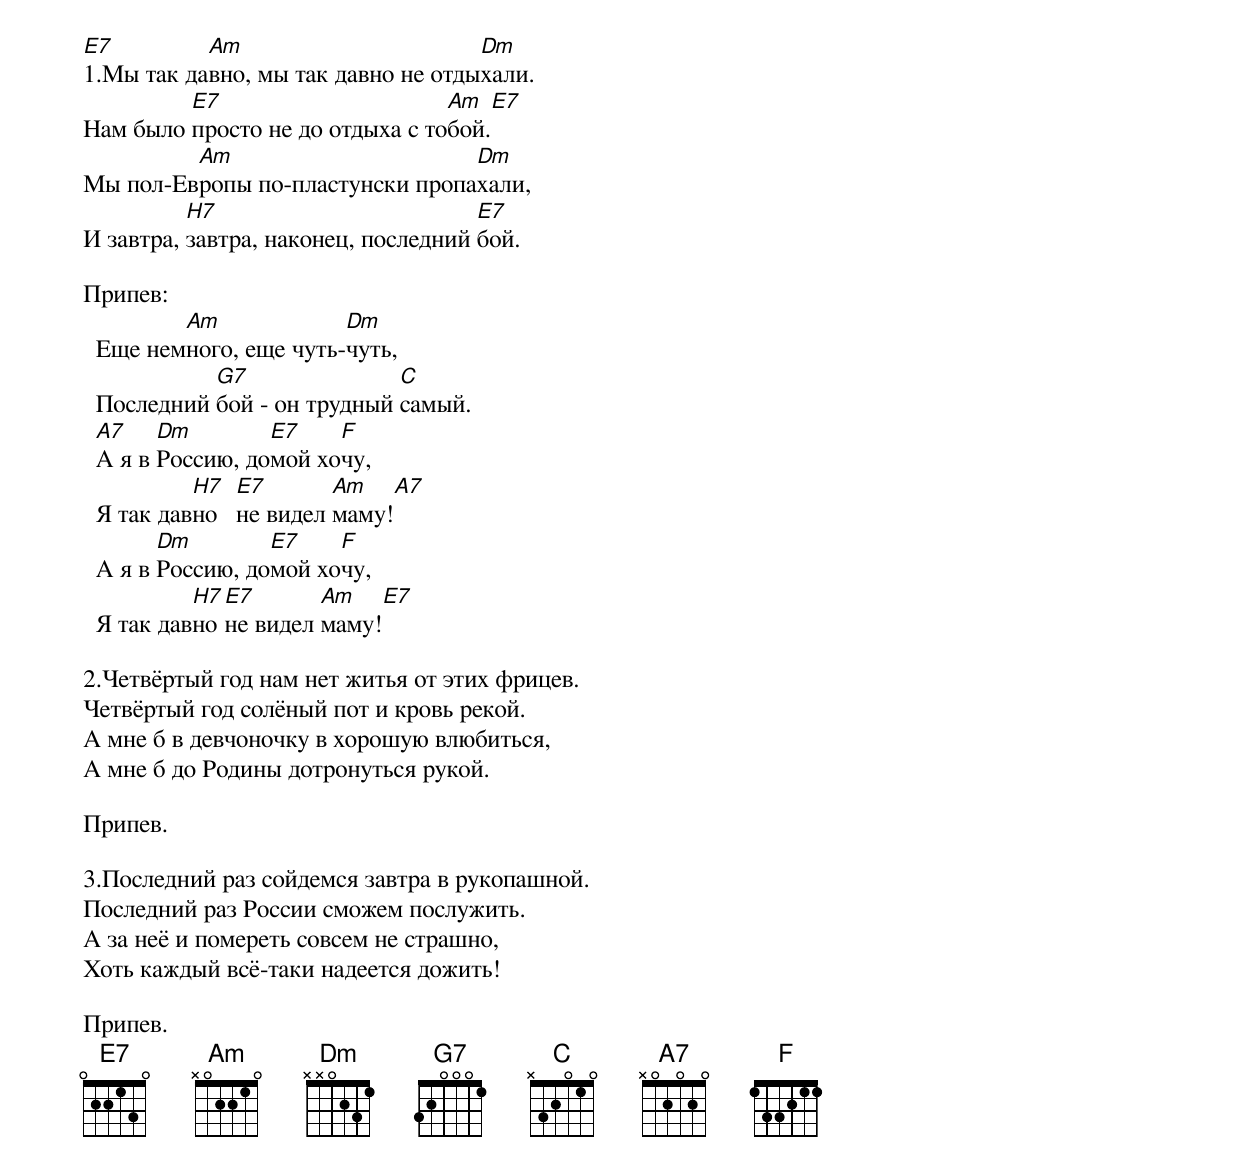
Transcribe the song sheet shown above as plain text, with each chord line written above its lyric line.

E7         Am                       Dm
1.Мы так давно, мы так давно не отдыхали.
         E7                      Am   E7
Нам было просто не до отдыха с тобой.
         Am                      Dm
Мы пол-Европы по-пластунски пропахали,
          H7                         E7
И завтра, завтра, наконец, последний бой.

Припев:
         Am             Dm
  Еще немного, еще чуть-чуть,
            G7               C
  Последний бой - он трудный самый.
  A7    Dm        E7    F
  А я в Россию, домой хочу,
           H7   E7       Am   A7
  Я так давно   не видел маму!
        Dm        E7    F
  А я в Россию, домой хочу,
           H7 E7       Am    E7
  Я так давно не видел маму!

2.Четвёртый год нам нет житья от этих фрицев.
Четвёртый год солёный пот и кровь рекой.
А мне б в девчоночку в хорошую влюбиться,
А мне б до Родины дотронуться рукой.

Припев.

3.Последний раз сойдемся завтра в рукопашной.
Последний раз России сможем послужить.
А за неё и помереть совсем не страшно,
Хоть каждый всё-таки надеется дожить!

Припев.
